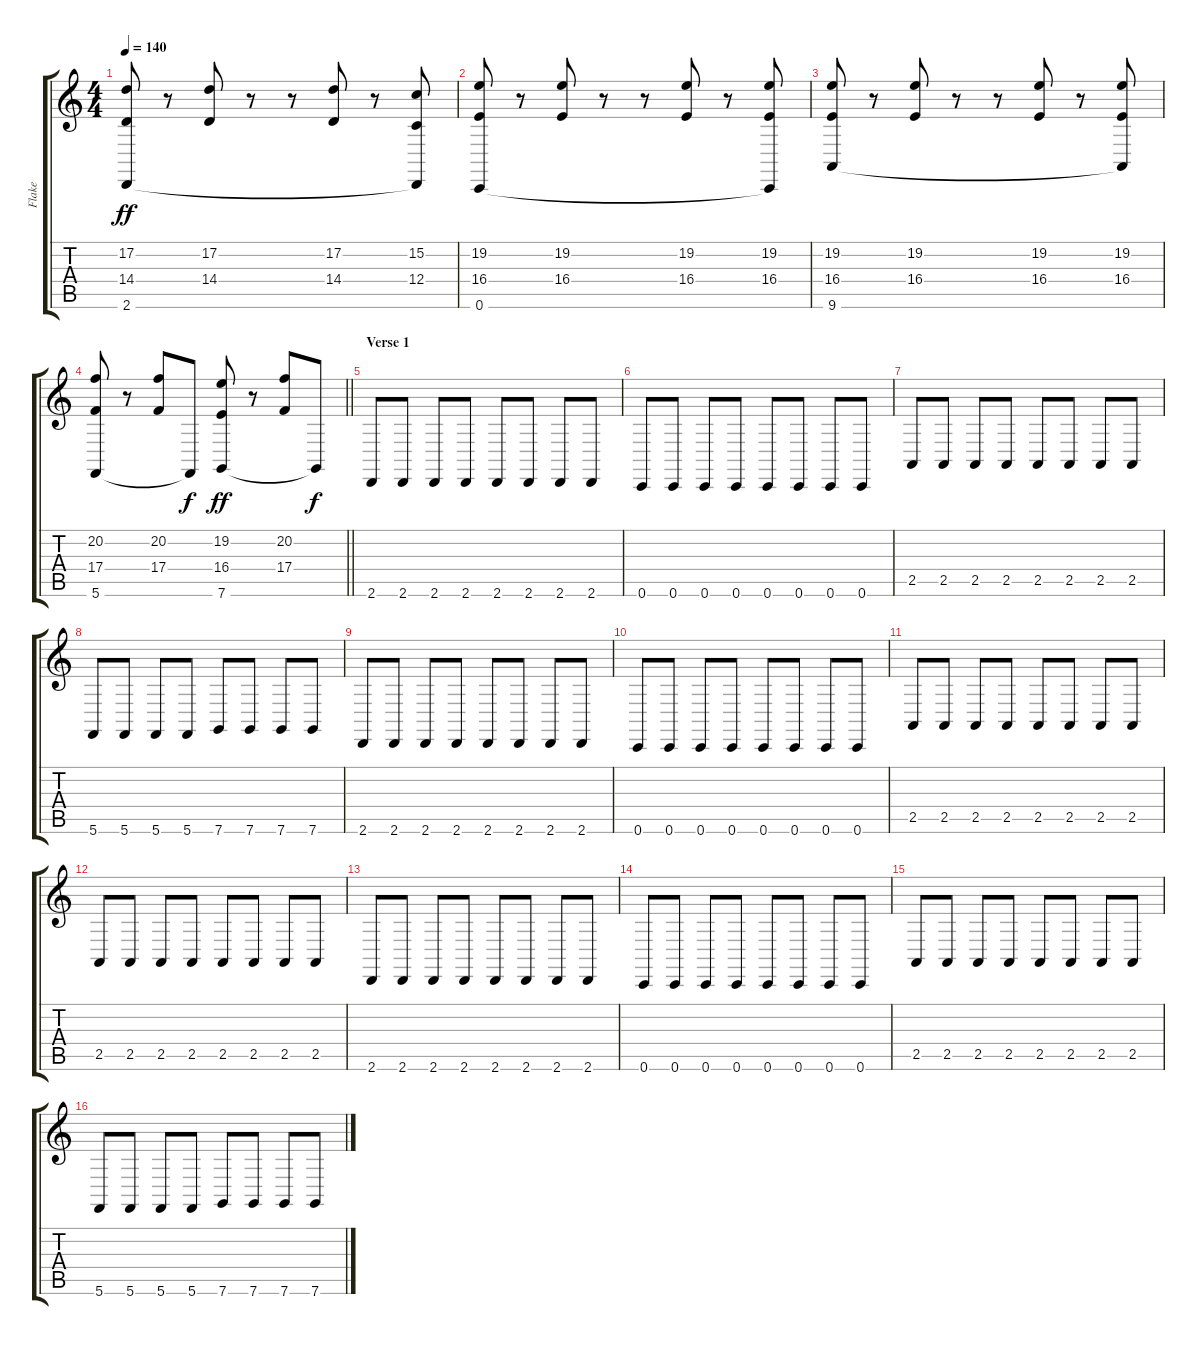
\track ("Flake" "Flake") {instrument lead8bassandlead}
\staff {score tabs}
\tuning (D4 A3 F3 C3 G2 C2) {hide}
\ts (4 4)
\tempo 140
\clef g2
\ks c
(17.2 14.4 2.6).8{dy ff} r.8 (17.2 14.4).8 r.8 r.8 (17.2 14.4).8 r.8 (15.2 12.4 2.6{t}).8 |
(19.2 16.4 0.6).8 r.8 (19.2 16.4).8 r.8 r.8 (19.2 16.4).8 r.8 (19.2 16.4 0.6{t}).8 |
(19.2 16.4 9.6).8 r.8 (19.2 16.4).8 r.8 r.8 (19.2 16.4).8 r.8 (19.2 16.4 9.6{t}).8 |
\barLineRight lightlight
(20.2 17.4 5.6).8 r.8 (20.2 17.4).8 5.6{t}.8{dy f} (19.2 16.4 7.6).8{dy ff} r.8 (20.2 17.4).8 7.6{t}.8{dy f} |
\section ("" "Verse 1")
2.6.8{volume 13} 2.6.8 2.6.8 2.6.8 2.6.8 2.6.8 2.6.8 2.6.8 |
0.6.8 0.6.8 0.6.8 0.6.8 0.6.8 0.6.8 0.6.8 0.6.8 |
2.5.8 2.5.8 2.5.8 2.5.8 2.5.8 2.5.8 2.5.8 2.5.8 |
5.6.8 5.6.8 5.6.8 5.6.8 7.6.8 7.6.8 7.6.8 7.6.8 |
2.6.8 2.6.8 2.6.8 2.6.8 2.6.8 2.6.8 2.6.8 2.6.8 |
0.6.8 0.6.8 0.6.8 0.6.8 0.6.8 0.6.8 0.6.8 0.6.8 |
2.5.8 2.5.8 2.5.8 2.5.8 2.5.8 2.5.8 2.5.8 2.5.8 |
2.5.8 2.5.8 2.5.8 2.5.8 2.5.8 2.5.8 2.5.8 2.5.8 |
2.6.8 2.6.8 2.6.8 2.6.8 2.6.8 2.6.8 2.6.8 2.6.8 |
0.6.8 0.6.8 0.6.8 0.6.8 0.6.8 0.6.8 0.6.8 0.6.8 |
2.5.8 2.5.8 2.5.8 2.5.8 2.5.8 2.5.8 2.5.8 2.5.8 |
5.6.8 5.6.8 5.6.8 5.6.8 7.6.8 7.6.8 7.6.8 7.6.8
